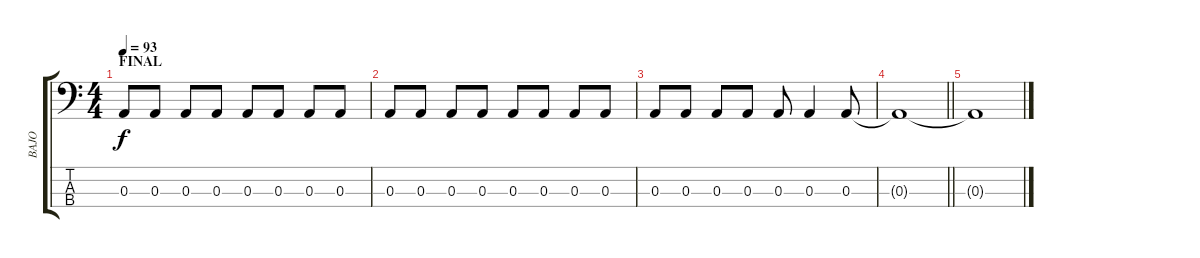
\track ("BAJO" "BAJO") {instrument electricbassfinger}
\staff {score tabs}
\tuning (G2 D2 A1 E1) {hide}
\ts (4 4)
\section ("" "FINAL")
\tempo 93
\clef f4
\ks c
0.3.8{dy f} 0.3.8 0.3.8 0.3.8 0.3.8 0.3.8 0.3.8 0.3.8 |
0.3.8 0.3.8 0.3.8 0.3.8 0.3.8 0.3.8 0.3.8 0.3.8 |
0.3.8 0.3.8 0.3.8 0.3.8 0.3.8 0.3.4 0.3.8 |
\barLineRight lightlight
0.3{t}.1 |
0.3{t}.1
